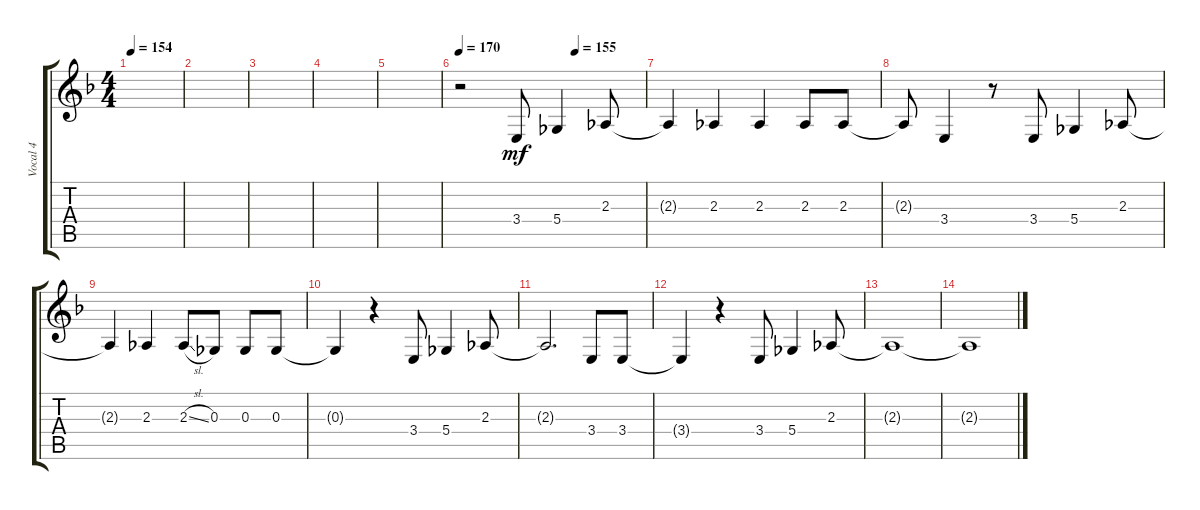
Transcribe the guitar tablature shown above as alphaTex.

\track ("Vocal 4" "Vocal 4") {instrument tenorsax}
\staff {score tabs}
\tuning (Eb4 Bb3 Gb3 Db3 Ab2 Eb2) {hide}
\ts (4 4)
\tempo 154
\clef g2
\ks dminor
|
|
|
|
|
\tempo 170
\tempo (155 0.625)
r.2 3.4.8{dy mf} 5.4.4 2.3.8 |
2.3{t}.4 2.3.4 2.3.4 2.3.8 2.3.8 |
2.3{t}.8 3.4.4 r.8 3.4.8 5.4.4 2.3.8 |
2.3{t}.4 2.3.4 2.3{sl}.8 0.3.8 0.3.8 0.3.8 |
0.3{t}.4 r.4 3.4.8 5.4.4 2.3.8 |
2.3{t}.2{d} 3.4.8 3.4.8 |
3.4{t}.4 r.4 3.4.8 5.4.4 2.3.8 |
2.3{t}.1 |
2.3{t}.1
